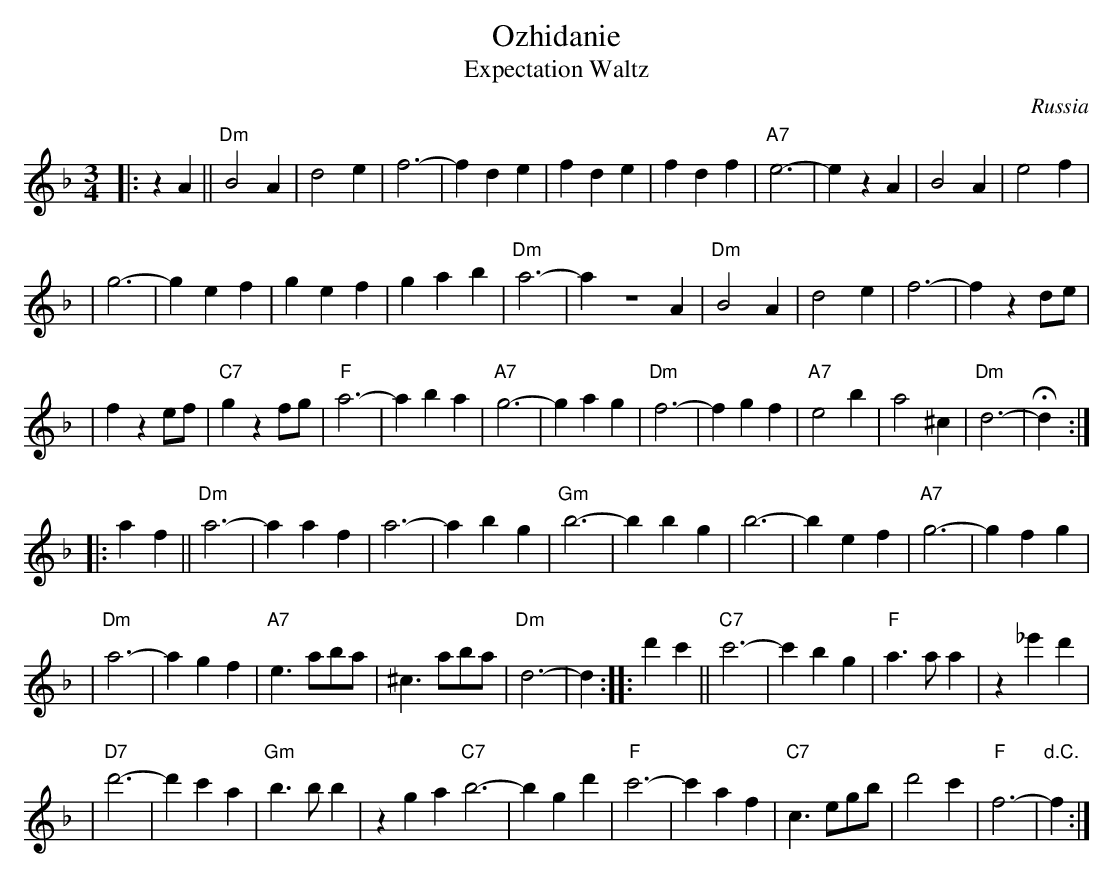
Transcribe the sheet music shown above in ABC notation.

X:1
T: Ozhidanie
T: Expectation Waltz
O: Russia
M: 3/4
L: 1/4
K: Dm
|: z A || "Dm"B2 A | d2 e | f3- | f d e | f d e | f d f | "A7"e3- | e z A | B2 A | e2 f |
| g3- | g e f | g e f | g a b | "Dm"a3- | a Z A | "Dm"B2 A | d2 e | f3- | f z d/e/ |
| f z e/f/ | "C7"g z f/g/ | "F"a3- | a b a | "A7"g3- | g a g | "Dm"f3- | f g f | "A7"e2 b | a2 ^c | "Dm"d3- | Hd :|
|: a f || "Dm"a3- | a a f | a3- | a b g | "Gm"b3- | b b g | b3- | b e f | "A7"g3- | g f g |
| "Dm"a3- | a g f | "A7"e> ab/a/ | ^c> ab/a/ | "Dm"d3- | d :| \
|: d' c' || "C7"c'3- | c' b g |"F"a> a a | z _e' d' |
|"D7"d'3- | d' c' a | "Gm"b> b b | z g a "C7"b3- | b g d' | "F"c'3- | c' a f | "C7"c> eg/b/ | d'2 c' | "F"f3- | "d.C."f :|
